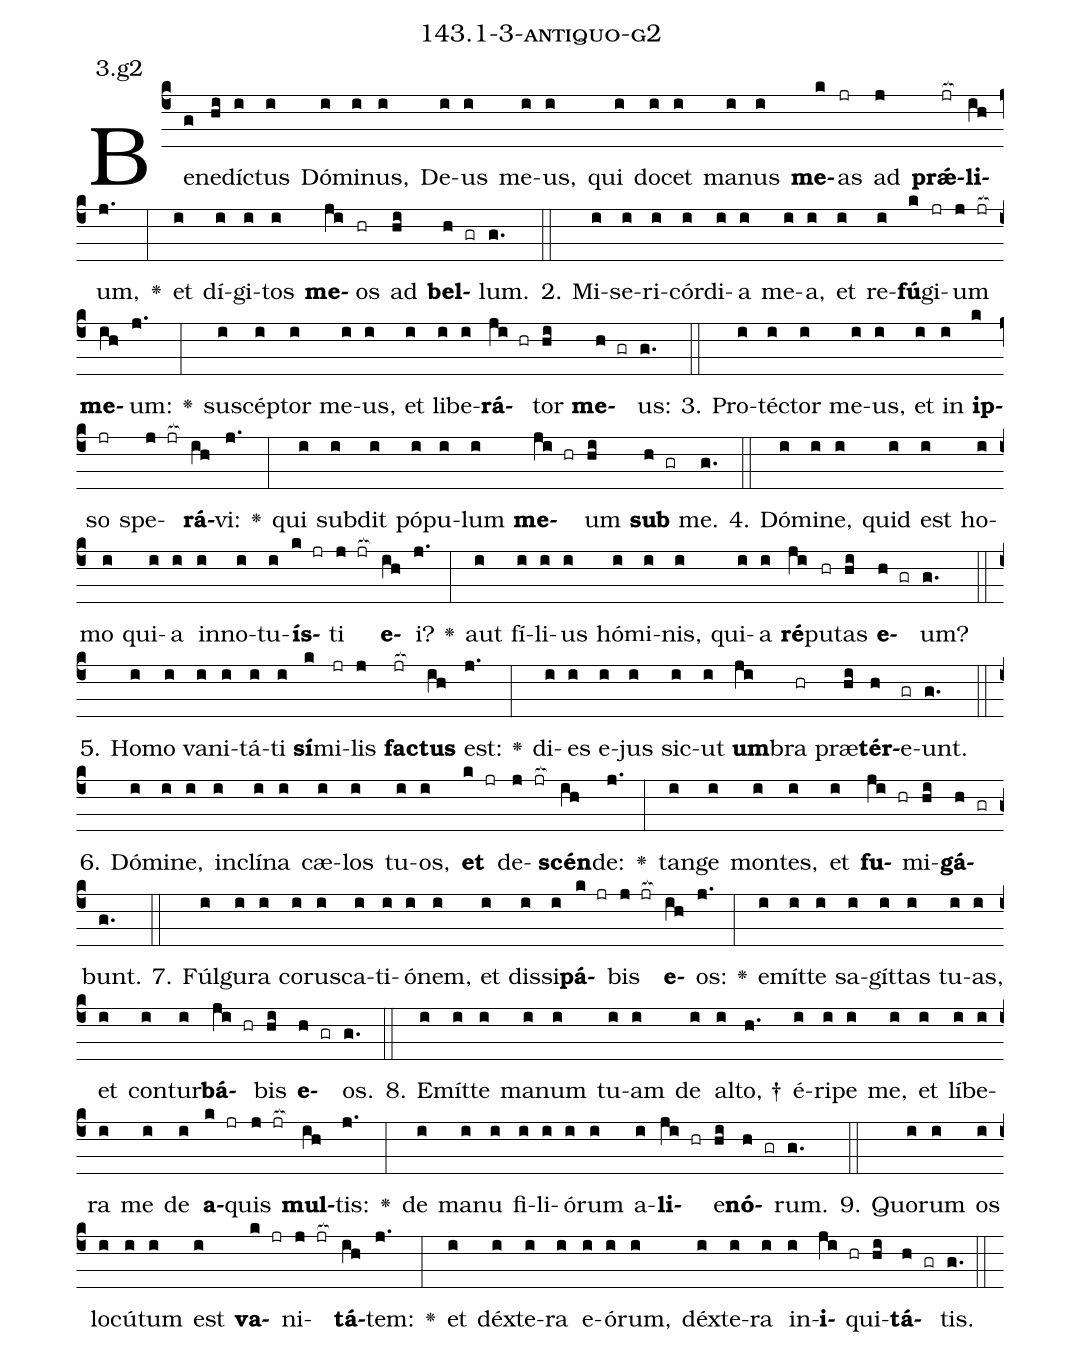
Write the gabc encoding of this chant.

name: 143.1-3-antiquo-g2;
annotation: 3.g2;
%%
(c4)Be(g)ne(hi)díc(i)tus(i) Dó(i)mi(i)nus,(i) De(i)us(i) me(i)us,(i) qui(i) do(i)cet(i) ma(i)nus(i) <b>me</b>(k)as(jr) ad(j) <b>prǽ</b>(jr[ocb:1{])<b>li</b>(ih[ocb:0}])um,(j.) <v>\greheightstar</v>(:) et(i) dí(i)gi(i)tos(i) <b>me</b>(ji)os(hr) ad(hi) <b>bel</b>(h gr)lum.(g.) (::)
2. Mi(i)se(i)ri(i)cór(i)di(i)a(i) me(i)a,(i) et(i) re(i)<b>fú</b>(k)gi(jr)um(j jr[ocb:1{]) <b>me</b>(ih[ocb:0}])um:(j.) <v>\greheightstar</v>(:) su(i)scép(i)tor(i) me(i)us,(i) et(i) li(i)be(i)<b>rá</b>(ji hr)tor(hi) <b>me</b>(h gr)us:(g.) (::)
3. Pro(i)téc(i)tor(i) me(i)us,(i) et(i) in(i) <b>ip</b>(k)so(jr) spe(j jr[ocb:1{])<b>rá</b>(ih[ocb:0}])vi:(j.) <v>\greheightstar</v>(:) qui(i) sub(i)dit(i) pó(i)pu(i)lum(i) <b>me</b>(ji hr)um(hi) <b>sub</b>(h gr) me.(g.) (::)
4. Dó(i)mi(i)ne,(i) quid(i) est(i) ho(i)mo(i) qui(i)a(i) in(i)no(i)tu(i)<b>ís</b>(k jr)ti(j jr[ocb:1{]) <b>e</b>(ih[ocb:0}])i?(j.) <v>\greheightstar</v>(:) aut(i) fí(i)li(i)us(i) hó(i)mi(i)nis,(i) qui(i)a(i) <b>ré</b>(ji)pu(hr)tas(hi) <b>e</b>(h gr)um?(g.) (::)
5. Ho(i)mo(i) va(i)ni(i)tá(i)ti(i) <b>sí</b>(k)mi(jr)lis(j) <b>fac</b>(jr[ocb:1{])<b>tus</b>(ih[ocb:0}]) est:(j.) <v>\greheightstar</v>(:) di(i)es(i) e(i)jus(i) sic(i)ut(i) <b>um</b>(ji)bra(hr) præ(hi)<b>tér</b>(h)e(gr)unt.(g.) (::)
6. Dó(i)mi(i)ne,(i) in(i)clí(i)na(i) cæ(i)los(i) tu(i)os,(i) <b>et</b>(k jr) de(j jr[ocb:1{])<b>scén</b>(ih[ocb:0}])de:(j.) <v>\greheightstar</v>(:) tan(i)ge(i) mon(i)tes,(i) et(i) <b>fu</b>(ji hr)mi(hi)<b>gá</b>(h gr)bunt.(g.) (::)
7. Fúl(i)gu(i)ra(i) co(i)rus(i)ca(i)ti(i)ó(i)nem,(i) et(i) dis(i)si(i)<b>pá</b>(k jr)bis(j jr[ocb:1{]) <b>e</b>(ih[ocb:0}])os:(j.) <v>\greheightstar</v>(:) e(i)mít(i)te(i) sa(i)gít(i)tas(i) tu(i)as,(i) et(i) con(i)tur(i)<b>bá</b>(ji hr)bis(hi) <b>e</b>(h gr)os.(g.) (::)
8. E(i)mít(i)te(i) ma(i)num(i) tu(i)am(i) de(i) al(i)to, †(h.) é(i)ri(i)pe(i) me,(i) et(i) lí(i)be(i)ra(i) me(i) de(i) <b>a</b>(k jr)quis(j jr[ocb:1{]) <b>mul</b>(ih[ocb:0}])tis:(j.) <v>\greheightstar</v>(:) de(i) ma(i)nu(i) fi(i)li(i)ó(i)rum(i) a(i)<b>li</b>(ji hr)e(hi)<b>nó</b>(h gr)rum.(g.) (::)
9. Quo(i)rum(i) os(i) lo(i)cú(i)tum(i) est(i) <b>va</b>(k jr)ni(j jr[ocb:1{])<b>tá</b>(ih[ocb:0}])tem:(j.) <v>\greheightstar</v>(:) et(i) déx(i)te(i)ra(i) e(i)ó(i)rum,(i) déx(i)te(i)ra(i) in(i)<b>i</b>(ji hr)qui(hi)<b>tá</b>(h gr)tis.(g.) (::)
